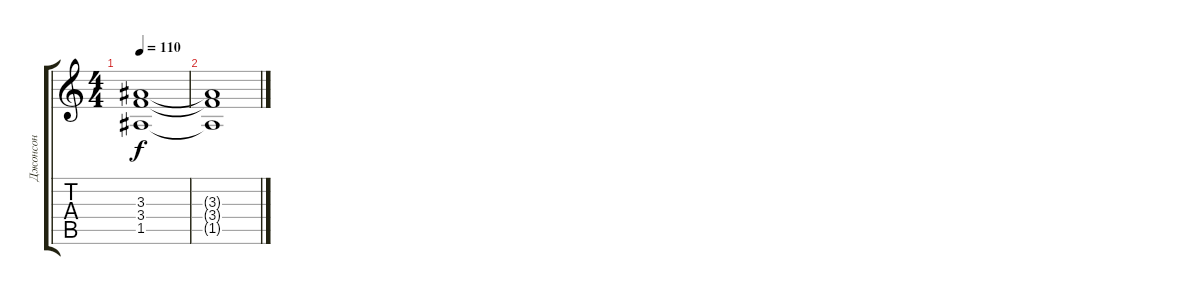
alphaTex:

\track ("Джонсон" "Джонсон") {instrument acousticguitarsteel}
\staff {score tabs}
\tuning (E4 B3 G3 D3 A2 F2) {hide}
\ts (4 4)
\tempo 110
\clef g2
\ks c
(3.3{t} 3.4{t} 1.5{t}).1{dy f} |
(3.3{t} 3.4{t} 1.5{t}).1
